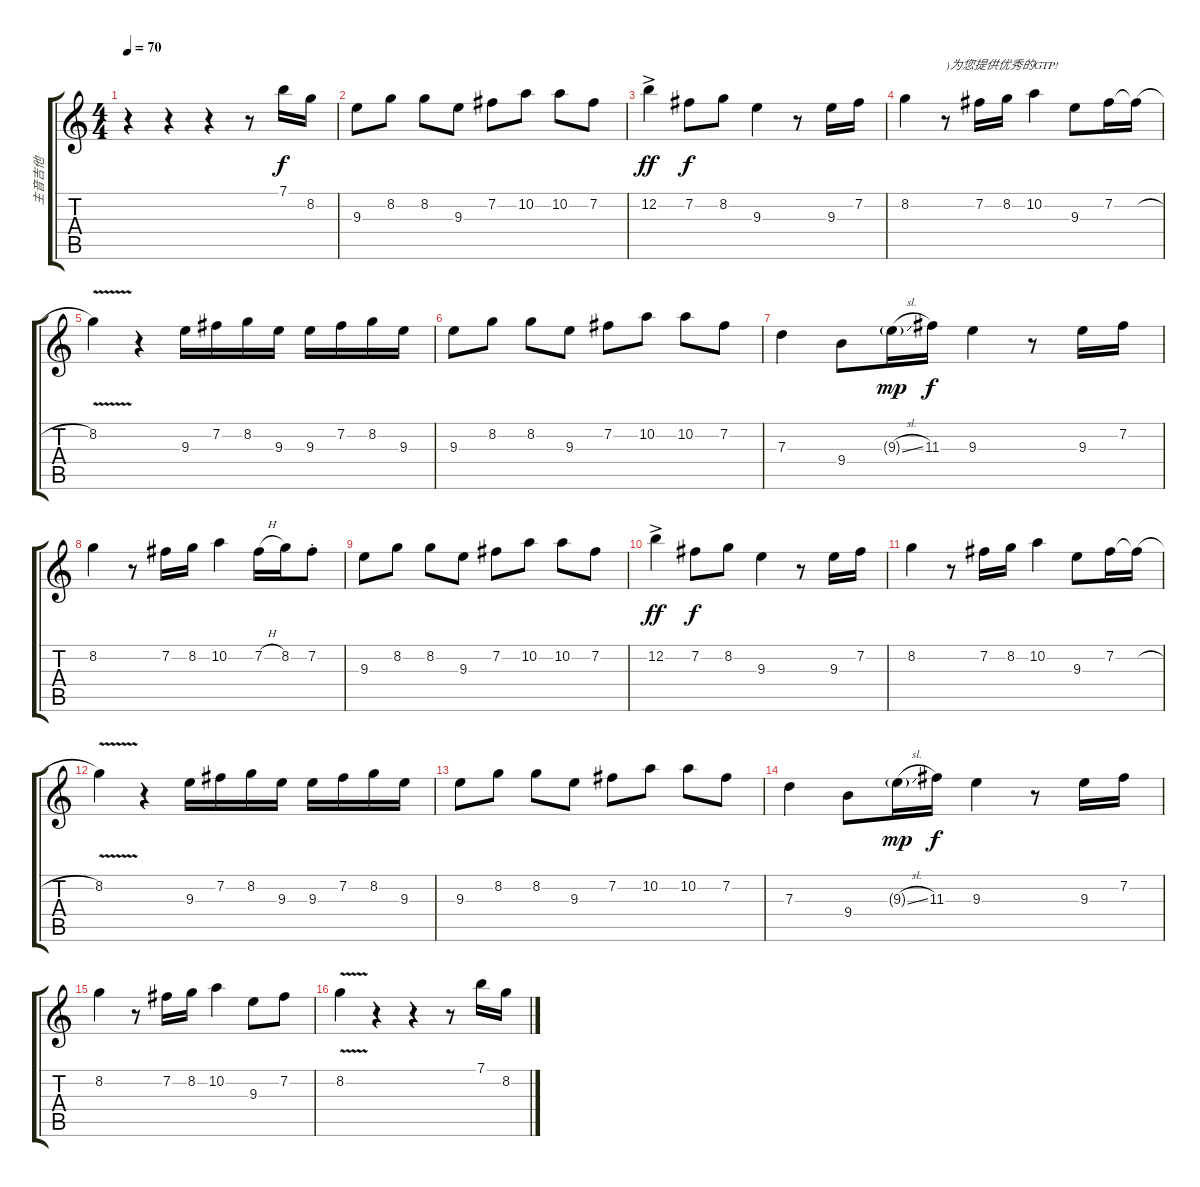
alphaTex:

\track ("主音吉他" "主音吉他") {instrument acousticguitarsteel}
\staff {score tabs}
\tuning (E4 B3 G3 D3 A2 E2) {hide}
\ts (4 4)
\tempo 70
\clef g2
\ks c
r.4{dy f} r.4 r.4 r.8 7.1.16 8.2.16 |
9.3.8 8.2.8 8.2.8 9.3.8 7.2.8 10.2.8 10.2.8 7.2.8 |
12.2{ac}.4{dy ff} 7.2.8{dy f} 8.2.8 9.3.4 r.8 9.3.16 7.2.16 |
8.2.4 r.8{txt ")为您提供优秀的GTP!"} 7.2.16 8.2.16 10.2.4 9.3.8 7.2.16 7.2{h t}.16 |
8.2{v}.4 r.4 9.3.16 7.2.16 8.2.16 9.3.16 9.3.16 7.2.16 8.2.16 9.3.16 |
9.3.8 8.2.8 8.2.8 9.3.8 7.2.8 10.2.8 10.2.8 7.2.8 |
7.3.4 9.4.8 9.3{sl g}.16{dy mp} 11.3.16{dy f} 9.3.4 r.8 9.3.16 7.2.16 |
8.2.4 r.8 7.2.16 8.2.16 10.2.4 7.2{h}.16 8.2.16 7.2{st}.8 |
9.3.8 8.2.8 8.2.8 9.3.8 7.2.8 10.2.8 10.2.8 7.2.8 |
12.2{ac}.4{dy ff} 7.2.8{dy f} 8.2.8 9.3.4 r.8 9.3.16 7.2.16 |
8.2.4 r.8 7.2.16 8.2.16 10.2.4 9.3.8 7.2.16 7.2{h t}.16 |
8.2{v}.4 r.4 9.3.16 7.2.16 8.2.16 9.3.16 9.3.16 7.2.16 8.2.16 9.3.16 |
9.3.8 8.2.8 8.2.8 9.3.8 7.2.8 10.2.8 10.2.8 7.2.8 |
7.3.4 9.4.8 9.3{sl g}.16{dy mp} 11.3.16{dy f} 9.3.4 r.8 9.3.16 7.2.16 |
8.2.4 r.8 7.2.16 8.2.16 10.2.4 9.3.8 7.2.8 |
8.2{v}.4 r.4 r.4 r.8 7.1.16 8.2.16
